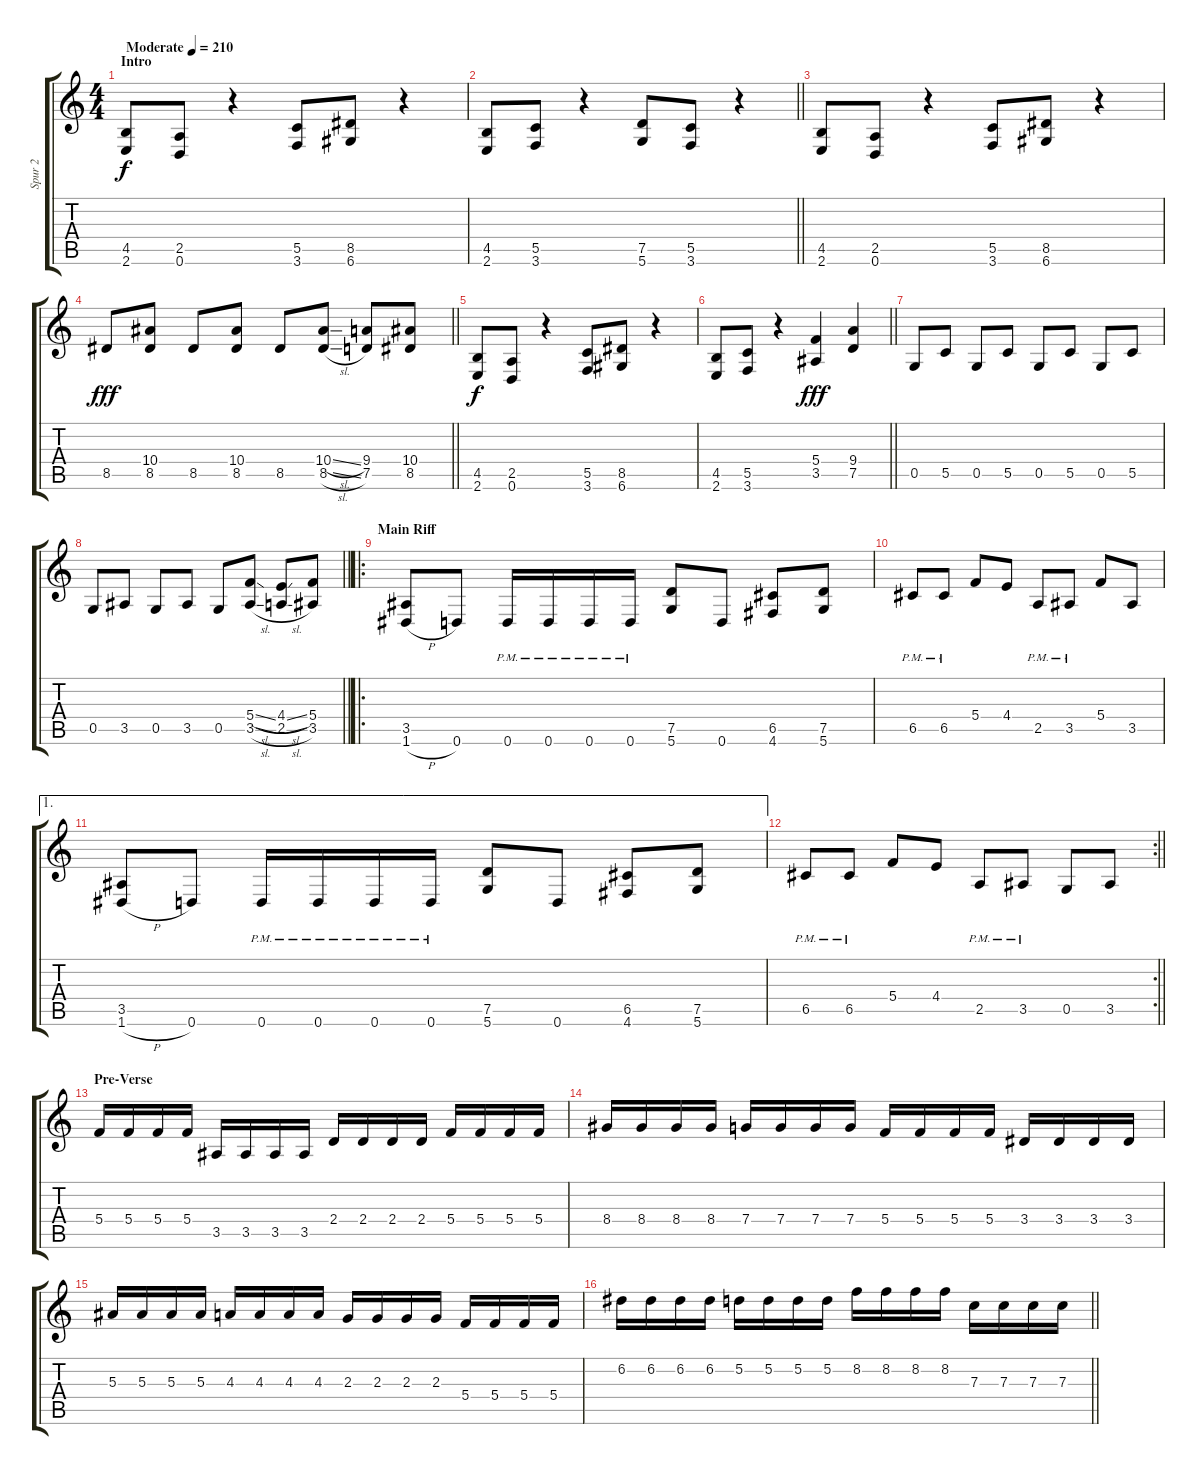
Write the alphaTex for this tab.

\track ("Spur 2" "Spur 2") {instrument distortionguitar}
\staff {score tabs}
\tuning (D4 A3 F3 C3 G2 D2) {hide}
\ts (4 4)
\section ("" "Intro")
\tempo (210 "Moderate")
\clef g2
\ks c
(4.5 2.6).8{dy f instrument distortionguitar} (2.5 0.6).8 r.4 (5.5 3.6).8 (8.5 6.6).8 r.4 |
\barLineRight lightlight
(4.5 2.6).8 (5.5 3.6).8 r.4 (7.5 5.6).8 (5.5 3.6).8 r.4 |
(4.5 2.6).8 (2.5 0.6).8 r.4 (5.5 3.6).8 (8.5 6.6).8 r.4 |
\barLineRight lightlight
8.5.8{dy fff} (10.4 8.5).8 8.5.8 (10.4 8.5).8 8.5.8 (10.4{sl} 8.5{sl}).8 (9.4 7.5).8 (10.4 8.5).8 |
(4.5 2.6).8{dy f} (2.5 0.6).8 r.4 (5.5 3.6).8 (8.5 6.6).8 r.4 |
\barLineRight lightlight
(4.5 2.6).8 (5.5 3.6).8 r.4 (5.4 3.5).4{dy fff} (9.4 7.5).4 |
0.5.8 5.5.8 0.5.8 5.5.8 0.5.8 5.5.8 0.5.8 5.5.8 |
\barLineRight lightlight
0.5.8 3.5.8 0.5.8 3.5.8 0.5.8 (5.4{sl} 3.5{sl}).8 (4.4{sl} 2.5{sl}).8 (5.4 3.5).8 |
\ro
\section ("" "Main Riff")
(3.5 1.6{h}).8 0.6.8 0.6{pm}.16 0.6{pm}.16 0.6{pm}.16 0.6{pm}.16 (7.5 5.6).8 0.6.8 (6.5 4.6).8 (7.5 5.6).8 |
6.5{pm}.8 6.5{pm}.8 5.4.8 4.4.8 2.5{pm}.8 3.5{pm}.8 5.4.8 3.5.8 |
\ae 1
(3.5 1.6{h}).8 0.6.8 0.6{pm}.16 0.6{pm}.16 0.6{pm}.16 0.6{pm}.16 (7.5 5.6).8 0.6.8 (6.5 4.6).8 (7.5 5.6).8 |
\rc 2
\barLineRight lightlight
6.5{pm}.8 6.5{pm}.8 5.4.8 4.4.8 2.5{pm}.8 3.5{pm}.8 0.5.8 3.5.8 |
\section ("" "Pre-Verse")
5.4.16 5.4.16 5.4.16 5.4.16 3.5.16 3.5.16 3.5.16 3.5.16 2.4.16 2.4.16 2.4.16 2.4.16 5.4.16 5.4.16 5.4.16 5.4.16 |
8.4.16 8.4.16 8.4.16 8.4.16 7.4.16 7.4.16 7.4.16 7.4.16 5.4.16 5.4.16 5.4.16 5.4.16 3.4.16 3.4.16 3.4.16 3.4.16 |
5.3.16 5.3.16 5.3.16 5.3.16 4.3.16 4.3.16 4.3.16 4.3.16 2.3.16 2.3.16 2.3.16 2.3.16 5.4.16 5.4.16 5.4.16 5.4.16 |
\barLineRight lightlight
6.2.16 6.2.16 6.2.16 6.2.16 5.2.16 5.2.16 5.2.16 5.2.16 8.2.16 8.2.16 8.2.16 8.2.16 7.3.16 7.3.16 7.3.16 7.3.16
